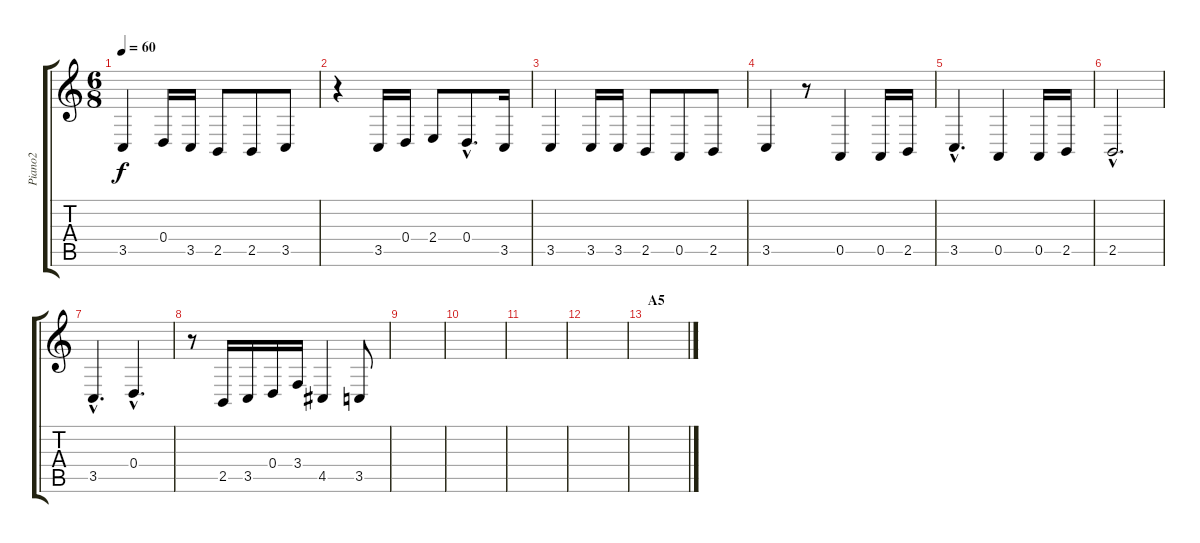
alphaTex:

\track ("Piano2" "Piano2") {instrument acousticgrandpiano}
\staff {score tabs}
\tuning (E4 B3 G3 D3 A2 E2) {hide}
\ts (6 8)
\tempo 60
\clef g2
\ks c
3.5.4{dy f} 0.4.16 3.5.16 2.5.8 2.5.8 3.5.8 |
r.4 3.5.16 0.4.16 2.4.8 0.4{hac}.8{d} 3.5.16 |
3.5.4 3.5.16 3.5.16 2.5.8 0.5.8 2.5.8 |
3.5.4 r.8 0.5.4 0.5.16 2.5.16 |
3.5{hac}.4{d} 0.5.4 0.5.16 2.5.16 |
2.5{hac}.2{d} |
3.5{hac}.4{d} 0.4{hac}.4{d} |
r.8 2.5.16 3.5.16 0.4.16 3.4.16 4.5.4 3.5.8 |
|
|
|
|
\section ("" "A5")
